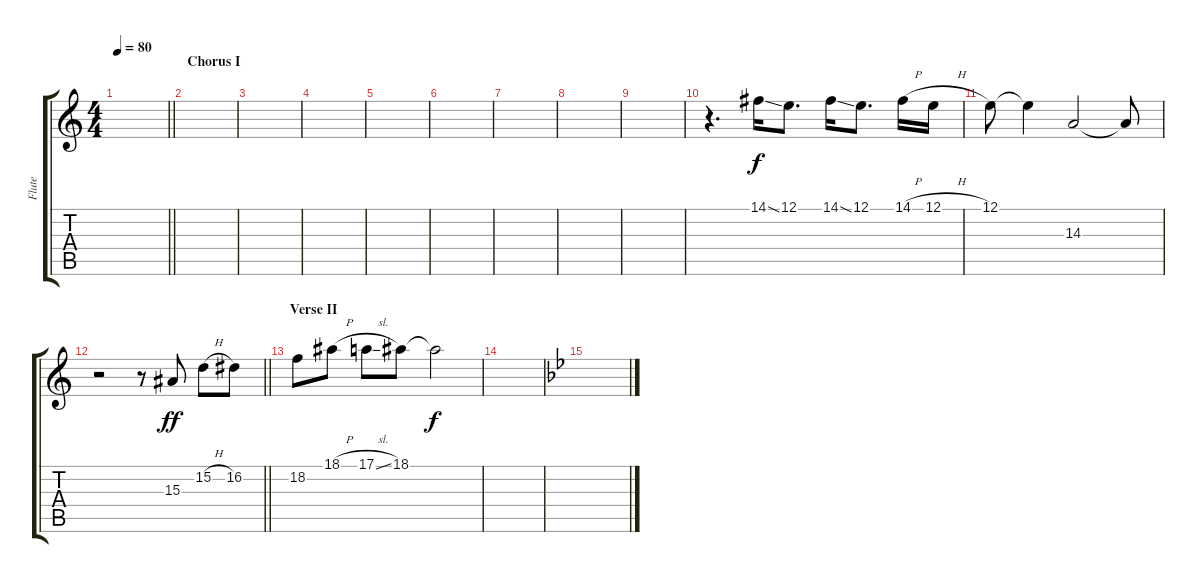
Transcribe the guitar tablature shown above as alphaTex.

\track ("Flute" "Flute") {instrument panflute}
\staff {score tabs}
\tuning (E4 B3 G3 D3 A2 E2) {hide}
\ts (4 4)
\tempo 80
\clef g2
\barLineRight lightlight
\ks c
|
\section ("" "Chorus I")
|
|
|
|
|
|
|
|
r.4{d} 14.1{ss}.16{volume 16} 12.1.8{d} 14.1{ss}.16 12.1.8{d} 14.1{h}.16 12.1{h}.16 |
12.1.8{dy f} 12.1{t}.4 14.3.2 14.3{t}.8 |
\barLineRight lightlight
r.2 r.8 15.3.8{dy ff} 15.2{h}.8 16.2.8 |
\section ("" "Verse II")
18.2.8 18.1{h}.8 17.1{sl}.8 18.1.8 18.1{t}.2{dy f} |
|
\ks bb
